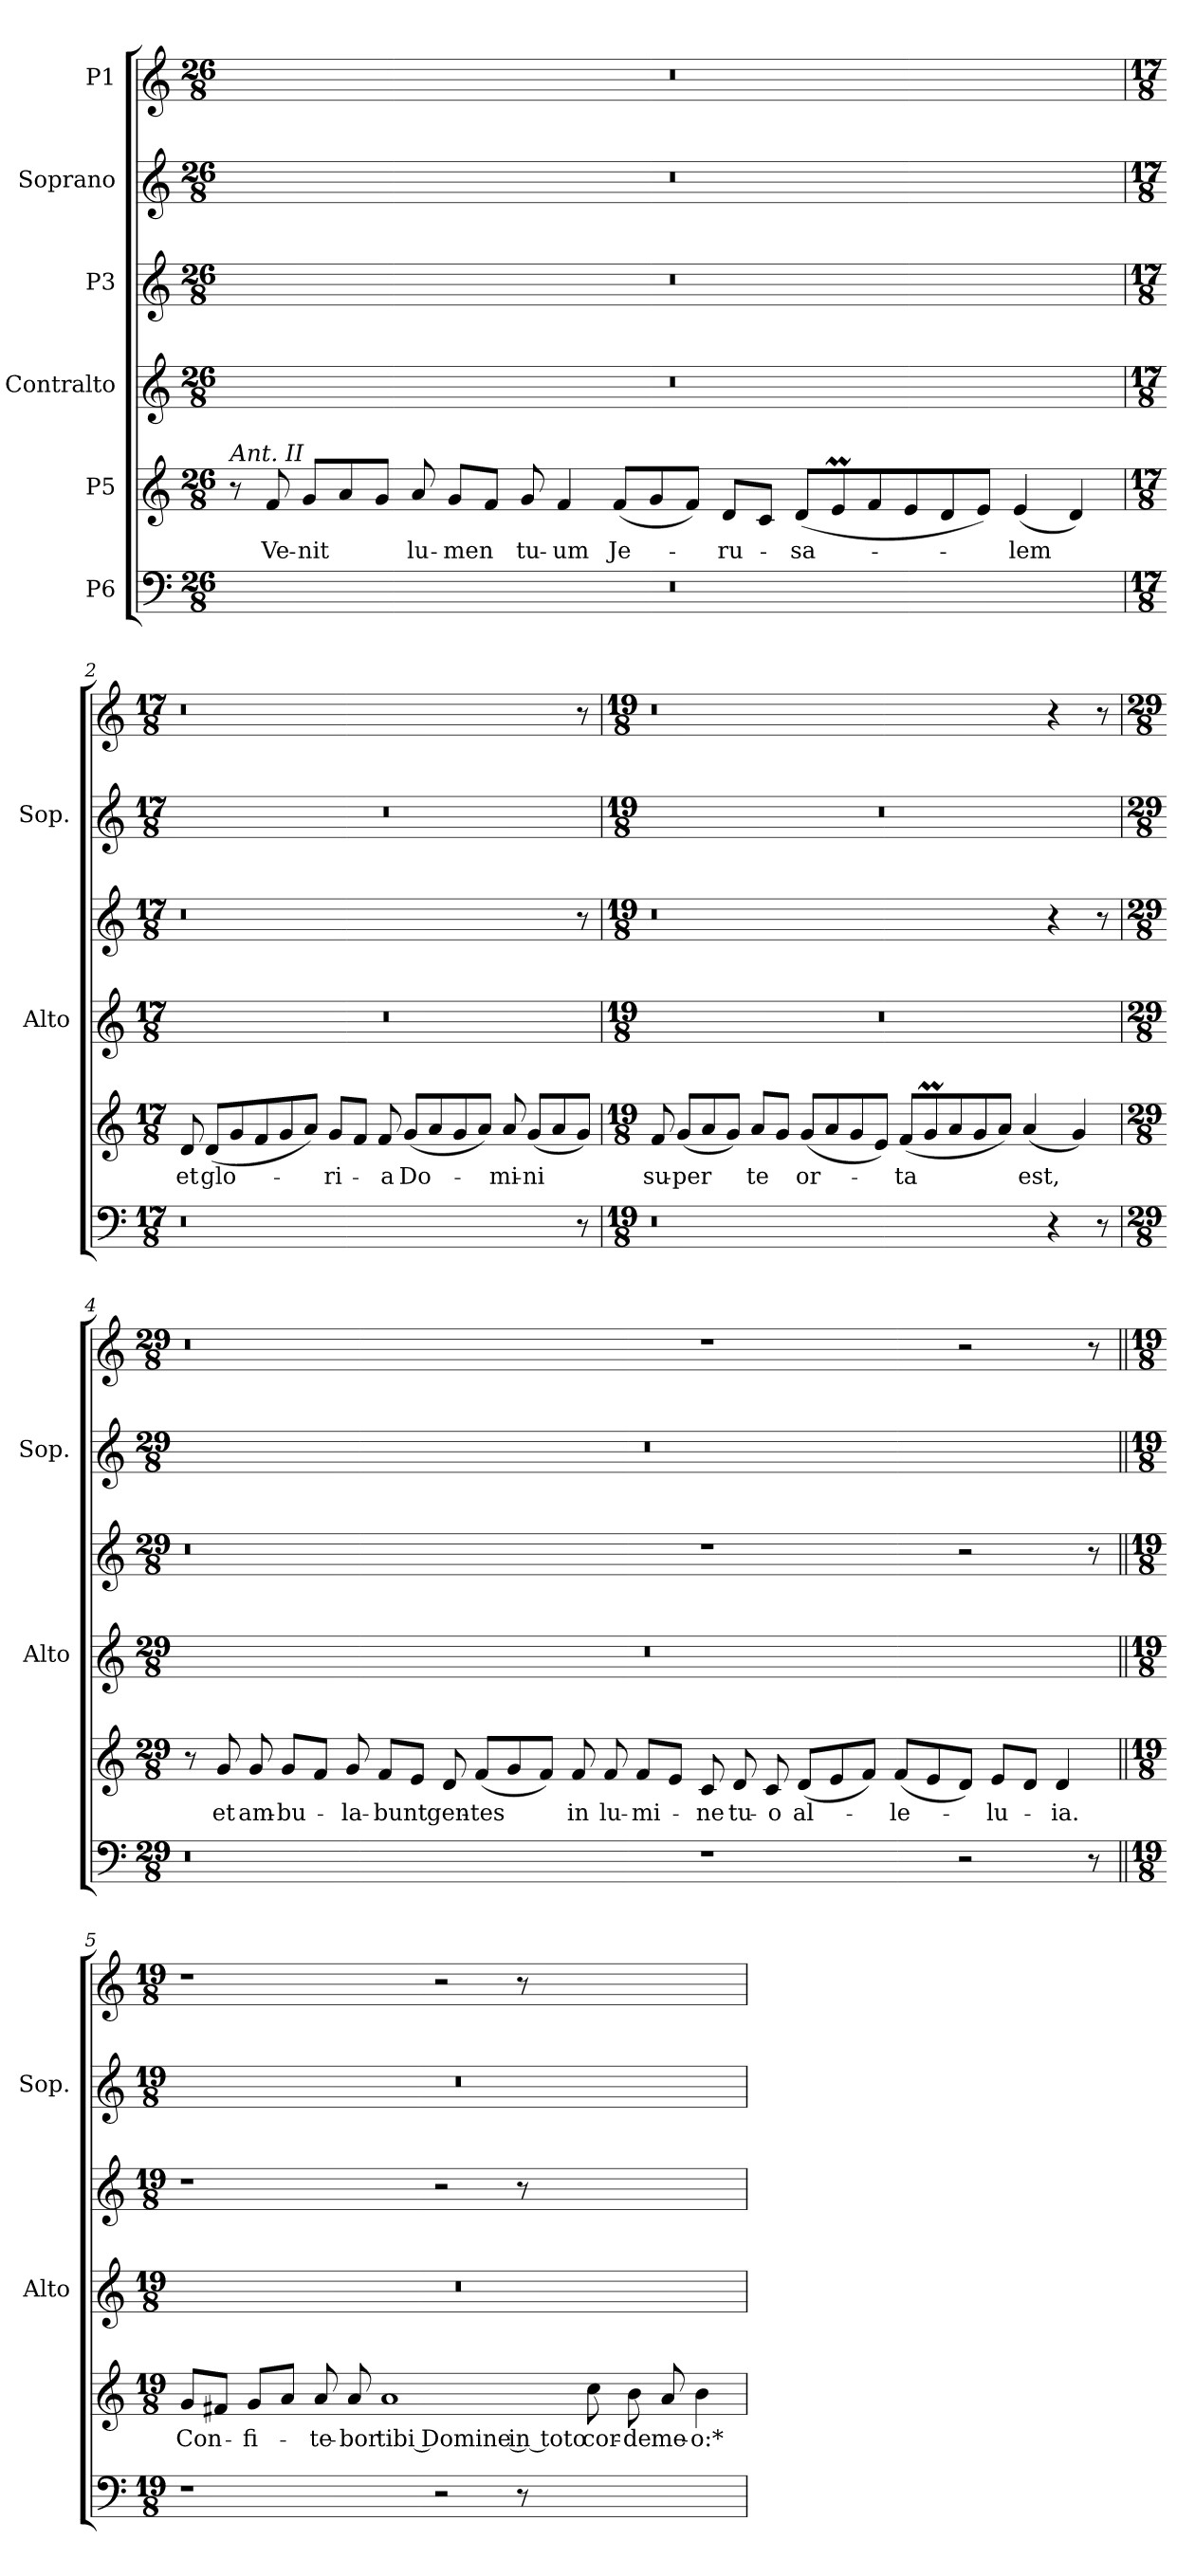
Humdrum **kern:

**kern	**kern	**text	**kern	**kern	**kern	**kern
*part6	*part5	*part5	*part4	*part3	*part2	*part1
*staff6	*staff5	*staff5	*staff4	*staff3	*staff2	*staff1
*I"P6	*I"P5	*	*I"Contralto	*I"P3	*I"Soprano	*I"P1
*	*	*	*I'Alto	*	*I'Sop.	*
*clefF4	*clefG2	*	*clefG2	*clefG2	*clefG2	*clefG2
*	*ITrd7c12	*	*	*	*	*
*k[]	*k[]	*	*k[]	*k[]	*k[]	*k[]
*C:	*C:	*	*C:	*C:	*C:	*C:
*M26/8	*M26/8	*	*M26/8	*M26/8	*M26/8	*M26/8
=1	=1	=1	=1	=1	=1	=1
!	!LO:TX:a:i:t=Ant. II	!	!	!	!	!
!LO:N:vis=1	!	!	!	!LO:N:vis=1	!	!LO:N:vis=1
4%13r	8r	.	4%13r	4%13r	4%13r	4%13r
!	!	!LO:LY:b	!	!	!	!
.	8F/	Ve-	.	.	.	.
!	!	!LO:LY:b	!	!	!	!
.	8G/L	-nit	.	.	.	.
.	8A/	.	.	.	.	.
.	8G/J	.	.	.	.	.
!	!	!LO:LY:b	!	!	!	!
.	8A/	lu-	.	.	.	.
!	!	!LO:LY:b	!	!	!	!
.	8G/L	-men	.	.	.	.
.	8F/J	.	.	.	.	.
!	!	!LO:LY:b	!	!	!	!
.	8G/	tu-	.	.	.	.
!	!	!LO:LY:b	!	!	!	!
.	4F/	-um	.	.	.	.
!	!	!LO:LY:b	!	!	!	!
.	(<8F/L	Je-	.	.	.	.
.	8G/	.	.	.	.	.
.	8F/J)	.	.	.	.	.
!	!	!LO:LY:b	!	!	!	!
.	8D/L	-ru-	.	.	.	.
.	8C/J	.	.	.	.	.
!	!	!LO:LY:b	!	!	!	!
.	(<8D/L	-sa-	.	.	.	.
.	8Em/	.	.	.	.	.
.	8F/	.	.	.	.	.
.	8E/	.	.	.	.	.
.	8D/	.	.	.	.	.
.	8E/J)	.	.	.	.	.
!	!	!LO:LY:b	!	!	!	!
.	(<4E/	-lem	.	.	.	.
.	4D/)	.	.	.	.	.
!!LO:LB:g=z
=2	=2	=2	=2	=2	=2	=2
*M17/8	*M17/8	*	*M17/8	*M17/8	*M17/8	*M17/8
!	!	!LO:LY:b	!	!	!	!
0r	8D/	et	8%17r	0r	8%17r	0r
!	!	!LO:LY:b	!	!	!	!
.	(<8D/L	glo-	.	.	.	.
.	8G/	.	.	.	.	.
.	8F/	.	.	.	.	.
.	8G/	.	.	.	.	.
.	8A/J)	.	.	.	.	.
!	!	!LO:LY:b	!	!	!	!
.	8G/L	-ri-	.	.	.	.
.	8F/J	.	.	.	.	.
!	!	!LO:LY:b	!	!	!	!
.	8F/	-a	.	.	.	.
!	!	!LO:LY:b	!	!	!	!
.	(<8G/L	Do-	.	.	.	.
.	8A/	.	.	.	.	.
.	8G/	.	.	.	.	.
.	8A/J)	.	.	.	.	.
!	!	!LO:LY:b	!	!	!	!
.	8A/	-mi-	.	.	.	.
!	!	!LO:LY:b	!	!	!	!
.	(<8G/L	-ni	.	.	.	.
.	8A/	.	.	.	.	.
8r	8G/J)	.	.	8r	.	8r
!!LO:PB:g=z
=3	=3	=3	=3	=3	=3	=3
*M19/8	*M19/8	*	*M19/8	*M19/8	*M19/8	*M19/8
!	!	!LO:LY:b	!	!	!	!
0r	8F/	su-	8%19r	0r	8%19r	0r
!	!	!LO:LY:b	!	!	!	!
.	(<8G/L	-per	.	.	.	.
.	8A/	.	.	.	.	.
.	8G/J)	.	.	.	.	.
!	!	!LO:LY:b	!	!	!	!
.	8A/L	te	.	.	.	.
.	8G/J	.	.	.	.	.
!	!	!LO:LY:b	!	!	!	!
.	(<8G/L	or-	.	.	.	.
.	8A/	.	.	.	.	.
.	8G/	.	.	.	.	.
.	8E/J)	.	.	.	.	.
!	!	!LO:LY:b	!	!	!	!
.	(<8F/L	-ta	.	.	.	.
.	8GM/	.	.	.	.	.
.	8A/	.	.	.	.	.
.	8G/	.	.	.	.	.
.	8A/J)	.	.	.	.	.
!	!	!LO:LY:b	!	!	!	!
.	(<4A/	est,	.	.	.	.
4r	.	.	.	4r	.	4r
.	4G/)	.	.	.	.	.
8r	.	.	.	8r	.	8r
!!LO:LB:g=z
=4	=4	=4	=4	=4	=4	=4
*M29/8	*M29/8	*	*M29/8	*M29/8	*M29/8	*M29/8
0r	8r	.	8%29r	0r	8%29r	0r
!	!	!LO:LY:b	!	!	!	!
.	8G/	et	.	.	.	.
!	!	!LO:LY:b	!	!	!	!
.	8G/	am-	.	.	.	.
!	!	!LO:LY:b	!	!	!	!
.	8G/L	-bu-	.	.	.	.
.	8F/J	.	.	.	.	.
!	!	!LO:LY:b	!	!	!	!
.	8G/	-la-	.	.	.	.
!	!	!LO:LY:b	!	!	!	!
.	8F/L	-bunt	.	.	.	.
.	8E/J	.	.	.	.	.
!	!	!LO:LY:b	!	!	!	!
.	8D/	gen-	.	.	.	.
!	!	!LO:LY:b	!	!	!	!
.	(<8F/L	-tes	.	.	.	.
.	8G/	.	.	.	.	.
.	8F/J)	.	.	.	.	.
!	!	!LO:LY:b	!	!	!	!
.	8F/	in	.	.	.	.
!	!	!LO:LY:b	!	!	!	!
.	8F/	lu-	.	.	.	.
!	!	!LO:LY:b	!	!	!	!
.	8F/L	-mi-	.	.	.	.
.	8E/J	.	.	.	.	.
!	!	!LO:LY:b	!	!	!	!
1r	8C/	-ne	.	1r	.	1r
!	!	!LO:LY:b	!	!	!	!
.	8D/	tu-	.	.	.	.
!	!	!LO:LY:b	!	!	!	!
.	8C/	-o	.	.	.	.
!	!	!LO:LY:b	!	!	!	!
.	(<8D/L	al-	.	.	.	.
.	8E/	.	.	.	.	.
.	8F/J)	.	.	.	.	.
!	!	!LO:LY:b	!	!	!	!
.	(<8F/L	-le-	.	.	.	.
.	8E/	.	.	.	.	.
2r	8D/J)	.	.	2r	.	2r
!	!	!LO:LY:b	!	!	!	!
.	8E/L	-lu-	.	.	.	.
.	8D/J	.	.	.	.	.
!	!	!LO:LY:b	!	!	!	!
.	4D/	-ia.	.	.	.	.
8r	.	.	.	8r	.	8r
!!LO:PB:g=z
=5||	=5||	=5||	=5||	=5||	=5||	=5||
*M19/8	*M19/8	*	*M19/8	*M19/8	*M19/8	*M19/8
!	!	!LO:LY:b	!	!	!	!
1r	8G/L	Con-	8%19r	1r	8%19r	1r
.	8F#X/J	.	.	.	.	.
!	!	!LO:LY:b	!	!	!	!
.	8G/L	-fi-	.	.	.	.
.	8A/J	.	.	.	.	.
!	!	!LO:LY:b	!	!	!	!
.	8A/	-te-	.	.	.	.
!	!	!LO:LY:b	!	!	!	!
.	8A/	-bor	.	.	.	.
!	!	!LO:LY:b	!	!	!	!
.	1A	tibi Domine in toto	.	.	.	.
2r	.	.	.	2r	.	2r
8r	.	.	.	8r	.	8r
2.ryy	.	.	.	2.ryy	.	2.ryy
!	!	!LO:LY:b	!	!	!	!
.	8c\	cor-	.	.	.	.
!	!	!LO:LY:b	!	!	!	!
.	8B\	-de	.	.	.	.
!	!	!LO:LY:b	!	!	!	!
.	8A/	me-	.	.	.	.
!	!	!LO:LY:b	!	!	!	!
.	4B\	-o:*	.	.	.	.
=	=	=	=	=	=	=
*-	*-	*-	*-	*-	*-	*-
